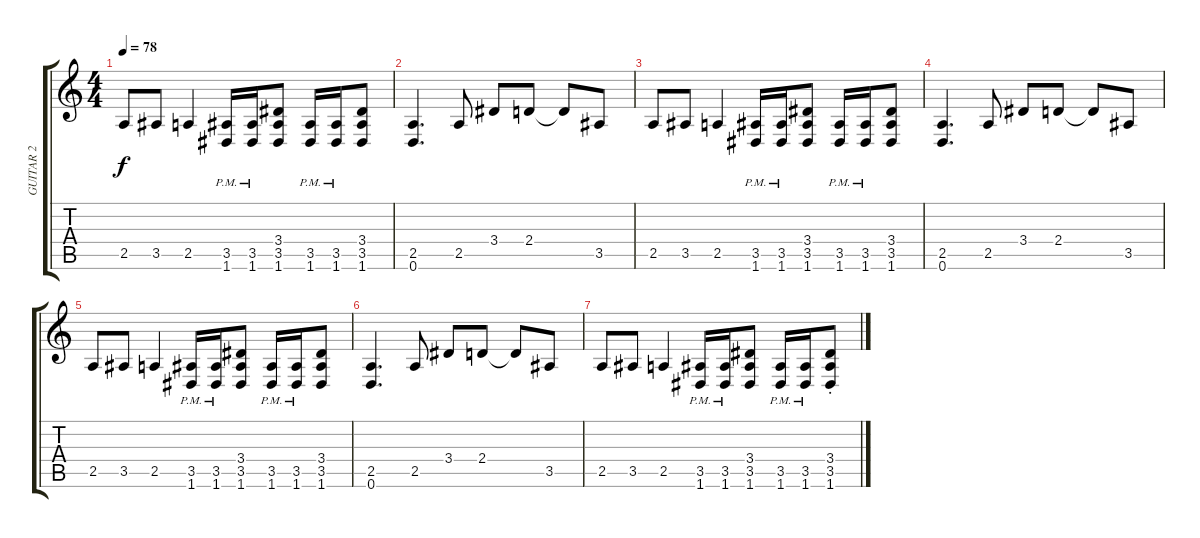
\track ("GUITAR 2" "GUITAR 2") {instrument overdrivenguitar}
\staff {score tabs}
\tuning (D4 A3 F3 C3 G2 D2) {hide}
\ts (4 4)
\tempo 78
\clef g2
\ks c
2.5.8{dy f} 3.5.8 2.5.4 (3.5{pm} 1.6{pm}).16 (3.5{pm} 1.6{pm}).16 (3.4 3.5 1.6).8 (3.5{pm} 1.6{pm}).16 (3.5{pm} 1.6{pm}).16 (3.4 3.5 1.6).8 |
(2.5 0.6).4{d} 2.5.8 3.4.8 2.4.8 2.4{t}.8 3.5.8 |
2.5.8 3.5.8 2.5.4 (3.5{pm} 1.6{pm}).16 (3.5{pm} 1.6{pm}).16 (3.4 3.5 1.6).8 (3.5{pm} 1.6{pm}).16 (3.5{pm} 1.6{pm}).16 (3.4 3.5 1.6).8 |
(2.5 0.6).4{d} 2.5.8 3.4.8 2.4.8 2.4{t}.8 3.5.8 |
2.5.8 3.5.8 2.5.4 (3.5{pm} 1.6{pm}).16 (3.5{pm} 1.6{pm}).16 (3.4 3.5 1.6).8 (3.5{pm} 1.6{pm}).16 (3.5{pm} 1.6{pm}).16 (3.4 3.5 1.6).8 |
(2.5 0.6).4{d} 2.5.8 3.4.8 2.4.8 2.4{t}.8 3.5.8 |
2.5.8 3.5.8 2.5.4 (3.5{pm} 1.6{pm}).16 (3.5{pm} 1.6{pm}).16 (3.4 3.5 1.6).8 (3.5{pm} 1.6{pm}).16 (3.5{pm} 1.6{pm}).16 (3.4{st} 3.5{st} 1.6{st}).8
